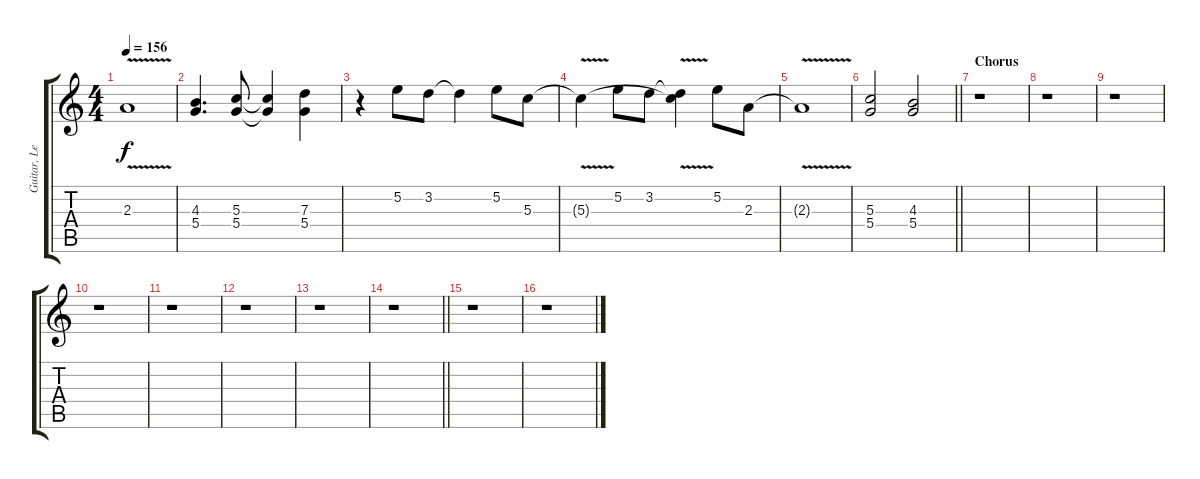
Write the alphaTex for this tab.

\track ("Guitar, Lead" "Guitar, Le") {instrument distortionguitar}
\staff {score tabs}
\tuning (E4 B3 G3 D3 A2 E2) {hide}
\ts (4 4)
\tempo 156
\clef g2
\ks c
2.3{v t}.1{dy f} |
(4.3 5.4).4{d} (5.3 5.4).8 (5.3{t} 5.4{t}).4 (7.3 5.4).4 |
r.4 5.2.8 3.2.8 3.2{t}.4 5.2.8 5.3.8 |
5.3{v t}.4 5.2.8 3.2.8 (3.2{t} 5.3{t}).4 5.2.8 2.3.8 |
2.3{v t}.1 |
\barLineRight lightlight
(5.3 5.4).2 (4.3 5.4).2 |
\section ("" "Chorus")
r.1 |
r.1 |
r.1 |
r.1 |
r.1 |
r.1 |
r.1 |
\barLineRight lightlight
r.1 |
r.1 |
r.1
